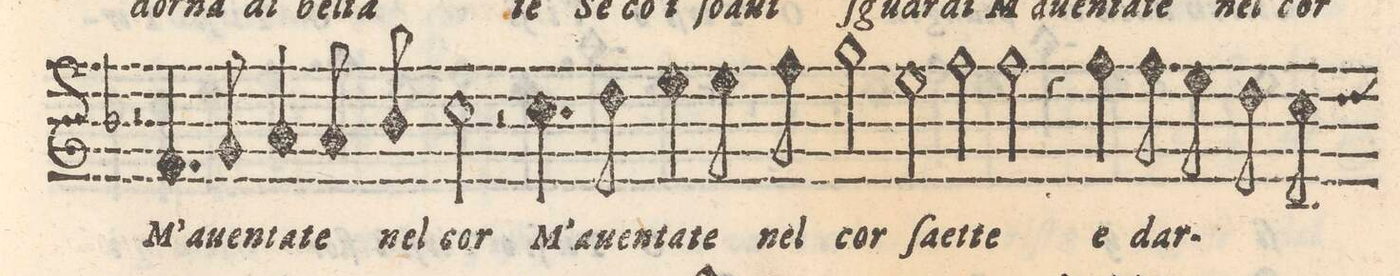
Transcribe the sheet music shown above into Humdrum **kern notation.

**kern	**text
*I"CANTO	*
*clefG2	*
*k[b-]	*
*met(C)	*
*M2/1	*
2r	.
4.f/	M' a-
8g/	-uen-
4a/	-ta-
8a/	-te
8b-/	nal
2cc\	cor
=10-	=10-
2r	.
4.cc\	M' a-
8dd\	-uen-
4ee\	-ta-
8ee\	-te
8ff\	nel
2gg\	cor
=11-	=11-
2ee\	ſae-
2ff\	.
2ff\	-tte
4r	.
4ff\	e
=12-	=12-
8ff\	dar-
8ee\	.
8dd\	.
8cc\	.
*custos:dd	*
4dd\	.
4dd\	-di
2r	.
2ff\	Saet-
=13-	=13-
4ee\	-te
4cc\	e
8cc\	dar-
8dd\	.
8ee\	.
8ff\	.
2gg\	.
2g/	-di
=14-	=14-
1b-	Si
1a	dol-
=15-	=15-
1a	-ci
1r	.
=16-	=16-
4r	.
4ff\	Si
4.ff\	ſcor-
8dd\	-d' o-
4dd\	-gn' a-
4cc\	-ſpra
*custos:dd	*
*-	*-
